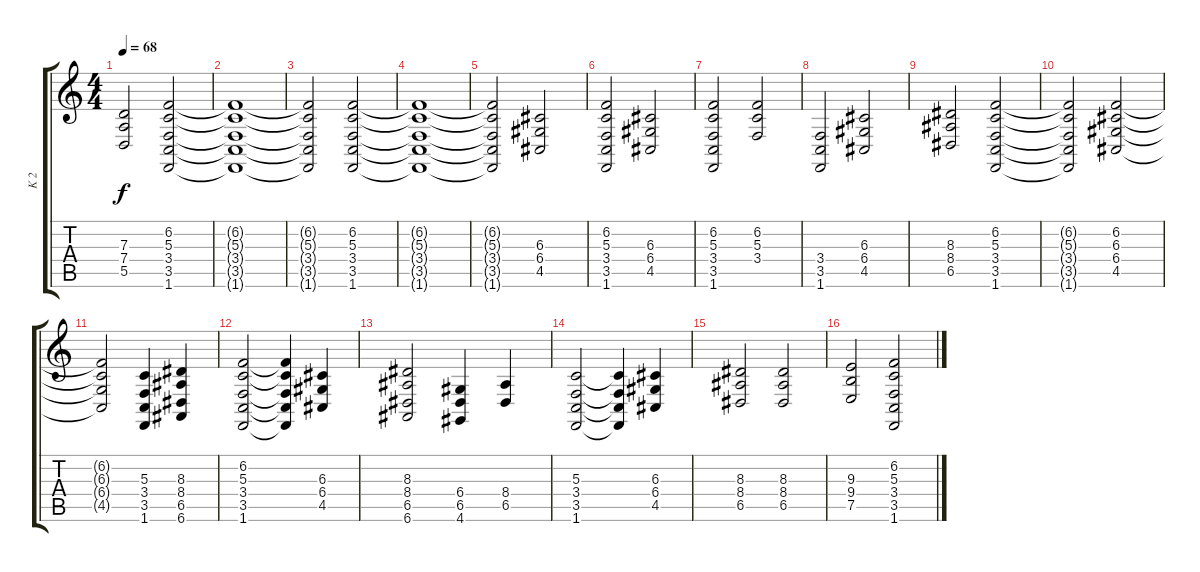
\track ("K 2" "K 2") {instrument synthstrings1}
\staff {score tabs}
\tuning (E4 B3 G3 D3 A2 E2) {hide}
\ts (4 4)
\tempo 68
\clef g2
\ks c
(7.3{t} 7.4{t} 5.5{t}).2{dy f} (6.2 5.3 3.4 3.5 1.6).2 |
(6.2{t} 5.3{t} 3.4{t} 3.5{t} 1.6{t}).1 |
(6.2{t} 5.3{t} 3.4{t} 3.5{t} 1.6{t}).2 (6.2 5.3 3.4 3.5 1.6).2 |
(6.2{t} 5.3{t} 3.4{t} 3.5{t} 1.6{t}).1 |
\section ("" "")
(6.2{t} 5.3{t} 3.4{t} 3.5{t} 1.6{t}).2 (6.3 6.4 4.5).2 |
(6.2 5.3 3.4 3.5 1.6).2 (6.3 6.4 4.5).2 |
(6.2 5.3 3.4 3.5 1.6).2 (6.2 5.3 3.4).2 |
(3.4 3.5 1.6).2 (6.3 6.4 4.5).2 |
(8.3 8.4 6.5).2 (6.2 5.3 3.4 3.5 1.6).2 |
\section ("" "")
(6.2{t} 5.3{t} 3.4{t} 3.5{t} 1.6{t}).2 (6.2 6.3 6.4 4.5).2 |
(6.2{t} 6.3{t} 6.4{t} 4.5{t}).2 (5.3 3.4 3.5 1.6).4 (8.3 8.4 6.5 6.6).4 |
(6.2 5.3 3.4 3.5 1.6).2 (6.2{t} 5.3{t} 3.4{t} 3.5{t} 1.6{t}).4 (6.3 6.4 4.5).4 |
(8.3 8.4 6.5 6.6).2 (6.4 6.5 4.6).4 (8.4 6.5).4 |
(5.3 3.4 3.5 1.6).2 (5.3{t} 3.4{t} 3.5{t} 1.6{t}).4 (6.3 6.4 4.5).4 |
(8.3 8.4 6.5).2 (8.3 8.4 6.5).2 |
(9.3 9.4 7.5).2 (6.2 5.3 3.4 3.5 1.6).2
